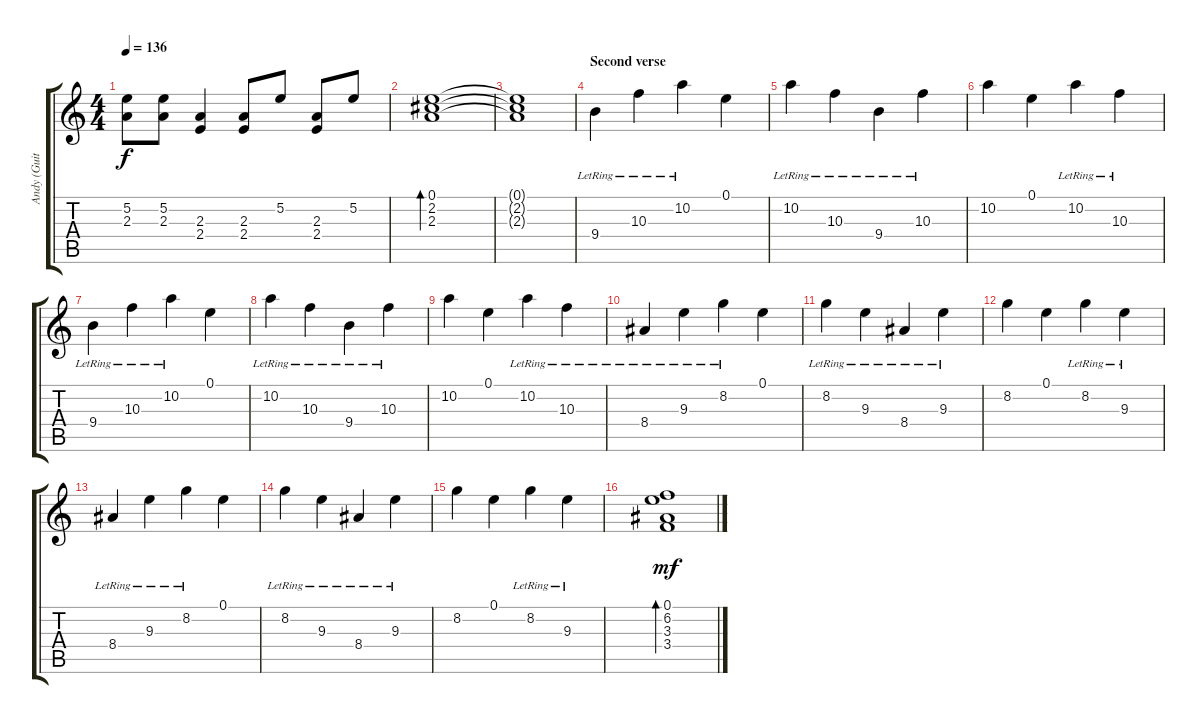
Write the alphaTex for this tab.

\track ("Andy (Guitar)" "Andy (Guit") {instrument distortionguitar}
\staff {score tabs}
\tuning (E4 B3 G3 D3 A2 E2) {hide}
\ts (4 4)
\tempo 136
\clef g2
\ks c
(5.2{t} 2.3{t}).8{dy f} (5.2 2.3).8 (2.3 2.4).4 (2.3 2.4).8 5.2.8 (2.3 2.4).8 5.2.8 |
(0.1 2.2 2.3).1{bd 120} |
(0.1{t} 2.2{t} 2.3{t}).1 |
\section ("" "Second verse")
9.4{lr}.4{volume 16 balance 8 instrument electricguitarclean} 10.3{lr}.4 10.2{lr}.4 0.1.4 |
10.2{lr}.4 10.3{lr}.4 9.4{lr}.4 10.3{lr}.4 |
10.2.4 0.1.4 10.2{lr}.4 10.3{lr}.4 |
9.4{lr}.4 10.3{lr}.4 10.2{lr}.4 0.1.4 |
10.2{lr}.4 10.3{lr}.4 9.4{lr}.4 10.3{lr}.4 |
10.2.4 0.1.4 10.2{lr}.4 10.3{lr}.4 |
8.4{lr}.4 9.3{lr}.4 8.2{lr}.4 0.1.4 |
8.2{lr}.4 9.3{lr}.4 8.4{lr}.4 9.3{lr}.4 |
8.2.4 0.1.4 8.2{lr}.4 9.3{lr}.4 |
8.4{lr}.4 9.3{lr}.4 8.2{lr}.4 0.1.4 |
8.2{lr}.4 9.3{lr}.4 8.4{lr}.4 9.3{lr}.4 |
8.2.4 0.1.4 8.2{lr}.4 9.3{lr}.4 |
(0.1 6.2 3.3 3.4).1{bd 120 dy mf}
